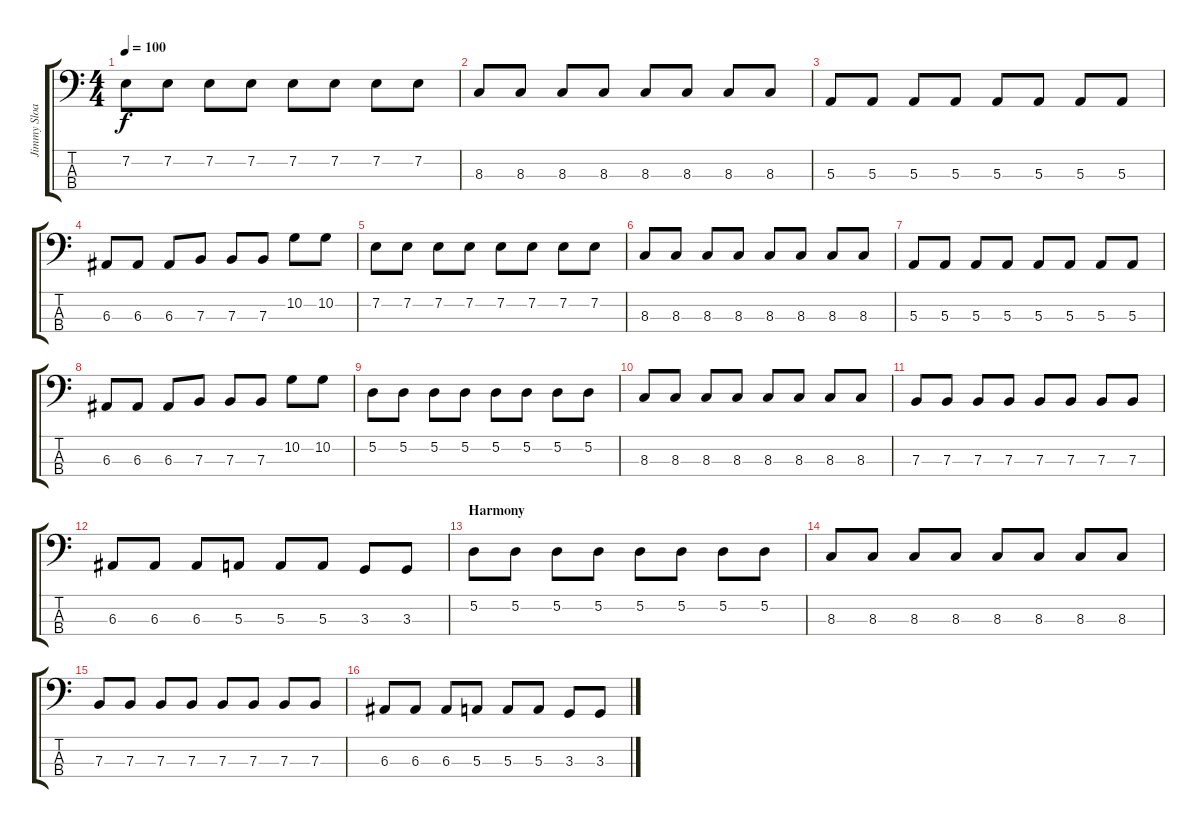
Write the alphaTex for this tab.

\track ("Jimmy Sloas" "Jimmy Sloa") {instrument electricbasspick}
\staff {score tabs}
\tuning (D2 A1 E1 B0) {hide}
\ts (4 4)
\tempo 100
\clef f4
\ks c
7.2.8{dy f} 7.2.8 7.2.8 7.2.8 7.2.8 7.2.8 7.2.8 7.2.8 |
8.3.8 8.3.8 8.3.8 8.3.8 8.3.8 8.3.8 8.3.8 8.3.8 |
5.3.8 5.3.8 5.3.8 5.3.8 5.3.8 5.3.8 5.3.8 5.3.8 |
6.3.8 6.3.8 6.3.8 7.3.8 7.3.8 7.3.8 10.2.8 10.2.8 |
7.2.8 7.2.8 7.2.8 7.2.8 7.2.8 7.2.8 7.2.8 7.2.8 |
8.3.8 8.3.8 8.3.8 8.3.8 8.3.8 8.3.8 8.3.8 8.3.8 |
5.3.8 5.3.8 5.3.8 5.3.8 5.3.8 5.3.8 5.3.8 5.3.8 |
6.3.8 6.3.8 6.3.8 7.3.8 7.3.8 7.3.8 10.2.8 10.2.8 |
5.2.8 5.2.8 5.2.8 5.2.8 5.2.8 5.2.8 5.2.8 5.2.8 |
8.3.8 8.3.8 8.3.8 8.3.8 8.3.8 8.3.8 8.3.8 8.3.8 |
7.3.8 7.3.8 7.3.8 7.3.8 7.3.8 7.3.8 7.3.8 7.3.8 |
6.3.8 6.3.8 6.3.8 5.3.8 5.3.8 5.3.8 3.3.8 3.3.8 |
\section ("" "Harmony")
5.2.8 5.2.8 5.2.8 5.2.8 5.2.8 5.2.8 5.2.8 5.2.8 |
8.3.8 8.3.8 8.3.8 8.3.8 8.3.8 8.3.8 8.3.8 8.3.8 |
7.3.8 7.3.8 7.3.8 7.3.8 7.3.8 7.3.8 7.3.8 7.3.8 |
6.3.8 6.3.8 6.3.8 5.3.8 5.3.8 5.3.8 3.3.8 3.3.8
